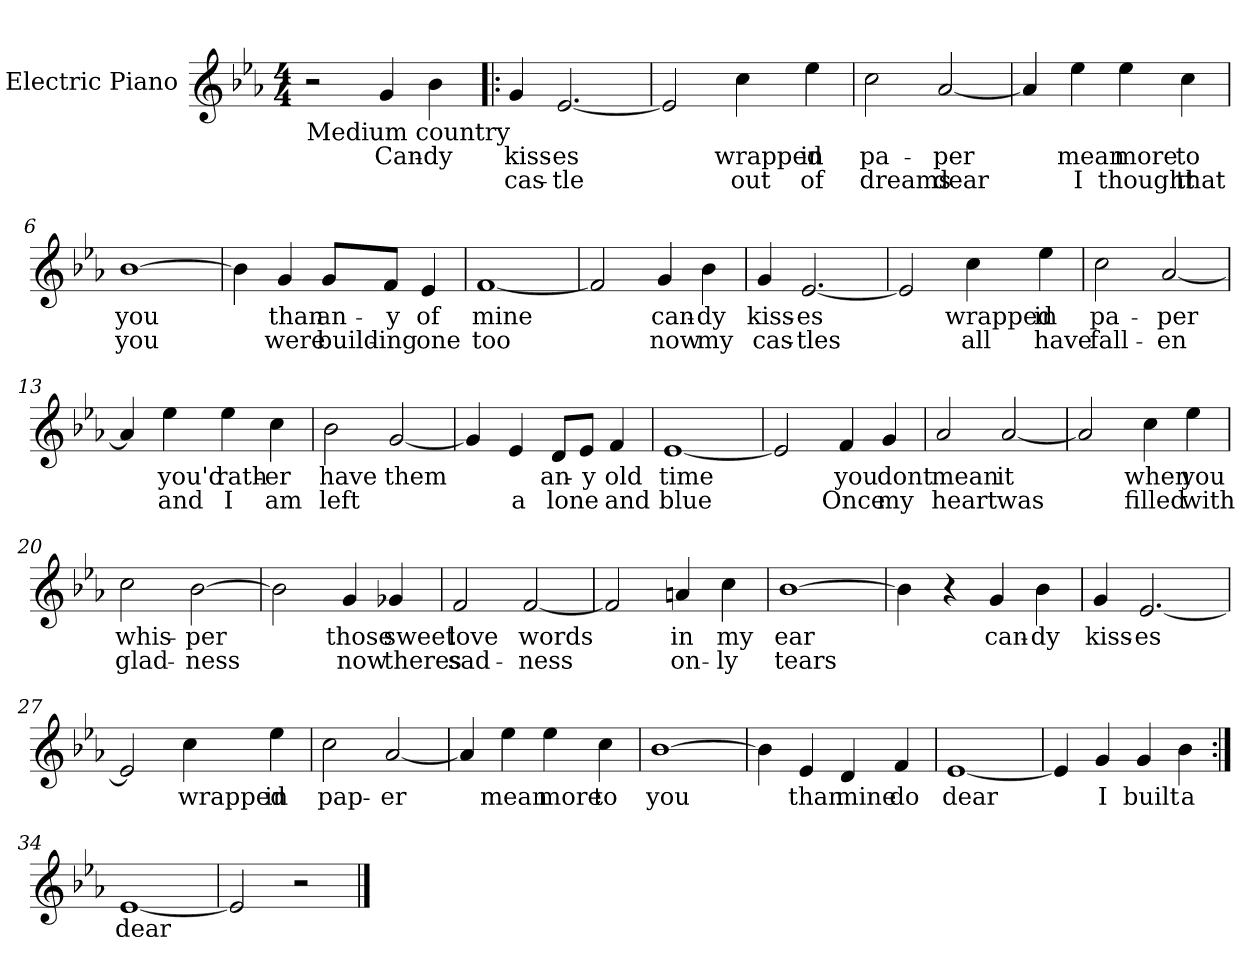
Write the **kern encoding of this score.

**kern	**text	**text
*part1	*part1	*part1
*staff1	*staff1	*staff1
*I"Electric Piano	*	*
*I'E.Pno	*	*
*clefG2	*	*
*k[b-e-a-]	*	*
*E-:	*	*
*M4/4	*	*
=1	=1	=1
!LO:TX:b:t=Medium country	!	!
2r	.	.
4g/	Can-	.
4b-\	-dy	.
=2!|:	=2!|:	=2!|:
4g/	kiss-	cas-
[2.e-/	-es	-tle
=3	=3	=3
2e-/]	.	.
4cc\	wrapped	out
4ee-\	in	of
=4	=4	=4
2cc\	pa-	dreams
[2a-/	-per	dear
!!LO:LB:g=z
=5	=5	=5
4a-/]	.	.
4ee-\	mean	I
4ee-\	more	thought
4cc\	to	that
=6	=6	=6
[1b-	you	you
=7	=7	=7
4b-\]	.	.
4g/	than	were
8g/L	an-	build-
8f/J	-y	-ing
4e-/	of	one
=8	=8	=8
[1f	mine	too
=9	=9	=9
2f/]	.	.
4g/	can-	now
4b-\	-dy	my
!!LO:LB:g=z
=10	=10	=10
4g/	kiss-	cas-
[2.e-/	-es	tles
=11	=11	=11
2e-/]	.	.
4cc\	wrapped	all
4ee-\	in	have
=12	=12	=12
2cc\	pa-	fall-
[2a-/	-per	-en
=13	=13	=13
4a-/]	.	.
4ee-\	you'd	and
4ee-\	rath-	I
4cc\	-er	am
=14	=14	=14
2b-\	have	left
[2g/	them	.
!!LO:LB:g=z
=15	=15	=15
4g/]	.	.
4e-/	.	a
8d/L	an-	lone
8e-/J	-y	.
4f/	old	and
=16	=16	=16
[1e-	time	blue
=17	=17	=17
2e-/]	.	.
4f/	you	Once
4g/	dont	my
=18	=18	=18
2a-/	mean	heart
[2a-/	it	was
=19	=19	=19
2a-/]	.	.
4cc\	when	filled
4ee-\	you	with
=20	=20	=20
2cc\	whis-	glad-
[2b-\	-per	-ness
!!LO:LB:g=z
=21	=21	=21
2b-\]	.	.
4g/	those	now
4g-X/	sweet	theres
=22	=22	=22
2f/	love	sad-
[2f/	words	-ness
=23	=23	=23
2f/]	.	.
4an/	in	on-
4cc\	my	-ly
=24	=24	=24
[1b-	ear	tears
=25	=25	=25
4b-\]	.	.
4r	.	.
4g/	can-	.
4b-\	-dy	.
=26	=26	=26
4g/	kiss-	.
[2.e-/	-es	.
!!LO:LB:g=z
=27	=27	=27
2e-/]	.	.
4cc\	wrapped	.
4ee-\	in	.
=28	=28	=28
2cc\	pap-	.
[2a-/	-er	.
=29	=29	=29
4a-/]	.	.
4ee-\	mean	.
4ee-\	more	.
4cc\	to	.
=30	=30	=30
[1b-	you	.
=31	=31	=31
4b-\]	.	.
4e-/	than	.
4d/	mine	.
4f/	do	.
!!LO:LB:g=z
=32	=32	=32
[1e-	dear	.
=33	=33	=33
4e-/]	.	.
4g/	I	.
4g/	built	.
4b-\	a	.
=34:|!	=34:|!	=34:|!
[1e-	dear	.
=35	=35	=35
2e-/]	.	.
2r	.	.
==	==	==
*-	*-	*-
